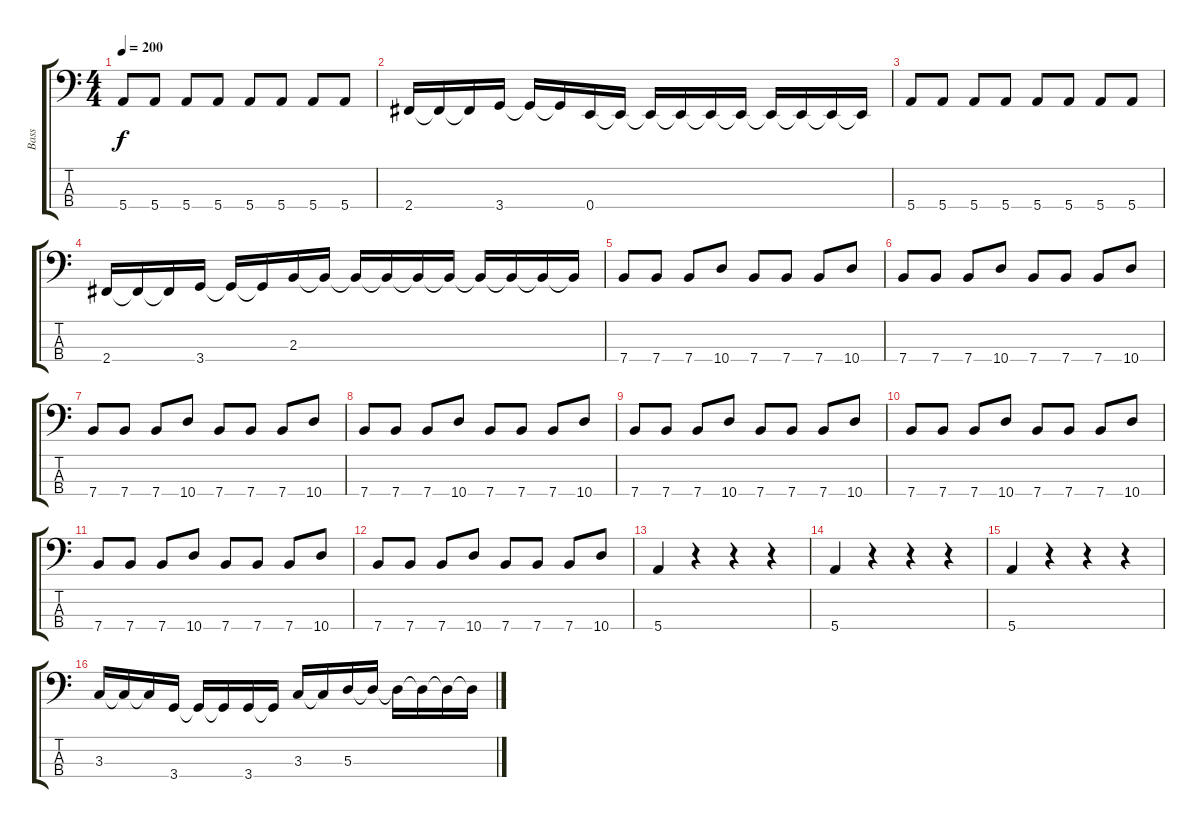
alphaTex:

\track ("Bass" "Bass") {instrument acousticguitarnylon}
\staff {score tabs}
\tuning (G2 D2 A1 E1) {hide}
\ts (4 4)
\tempo 200
\clef f4
\ks c
5.4.8{dy f} 5.4.8 5.4.8 5.4.8 5.4.8 5.4.8 5.4.8 5.4.8 |
2.4.16 2.4{t}.16 2.4{t}.16 3.4.16 3.4{t}.16 3.4{t}.16 0.4.16 0.4{t}.16 0.4{t}.16 0.4{t}.16 0.4{t}.16 0.4{t}.16 0.4{t}.16 0.4{t}.16 0.4{t}.16 0.4{t}.16 |
5.4.8 5.4.8 5.4.8 5.4.8 5.4.8 5.4.8 5.4.8 5.4.8 |
2.4.16 2.4{t}.16 2.4{t}.16 3.4.16 3.4{t}.16 3.4{t}.16 2.3.16 2.3{t}.16 2.3{t}.16 2.3{t}.16 2.3{t}.16 2.3{t}.16 2.3{t}.16 2.3{t}.16 2.3{t}.16 2.3{t}.16 |
7.4.8 7.4.8 7.4.8 10.4.8 7.4.8 7.4.8 7.4.8 10.4.8 |
7.4.8 7.4.8 7.4.8 10.4.8 7.4.8 7.4.8 7.4.8 10.4.8 |
7.4.8 7.4.8 7.4.8 10.4.8 7.4.8 7.4.8 7.4.8 10.4.8 |
7.4.8 7.4.8 7.4.8 10.4.8 7.4.8 7.4.8 7.4.8 10.4.8 |
7.4.8 7.4.8 7.4.8 10.4.8 7.4.8 7.4.8 7.4.8 10.4.8 |
7.4.8 7.4.8 7.4.8 10.4.8 7.4.8 7.4.8 7.4.8 10.4.8 |
7.4.8 7.4.8 7.4.8 10.4.8 7.4.8 7.4.8 7.4.8 10.4.8 |
7.4.8 7.4.8 7.4.8 10.4.8 7.4.8 7.4.8 7.4.8 10.4.8 |
5.4.4 r.4 r.4 r.4 |
5.4.4 r.4 r.4 r.4 |
5.4.4 r.4 r.4 r.4 |
3.3.16 3.3{t}.16 3.3{t}.16 3.4.16 3.4{t}.16 3.4{t}.16 3.4.16 3.4{t}.16 3.3.16 3.3{t}.16 5.3.16 5.3{t}.16 5.3{t}.16 5.3{t}.16 5.3{t}.16 5.3{t}.16
